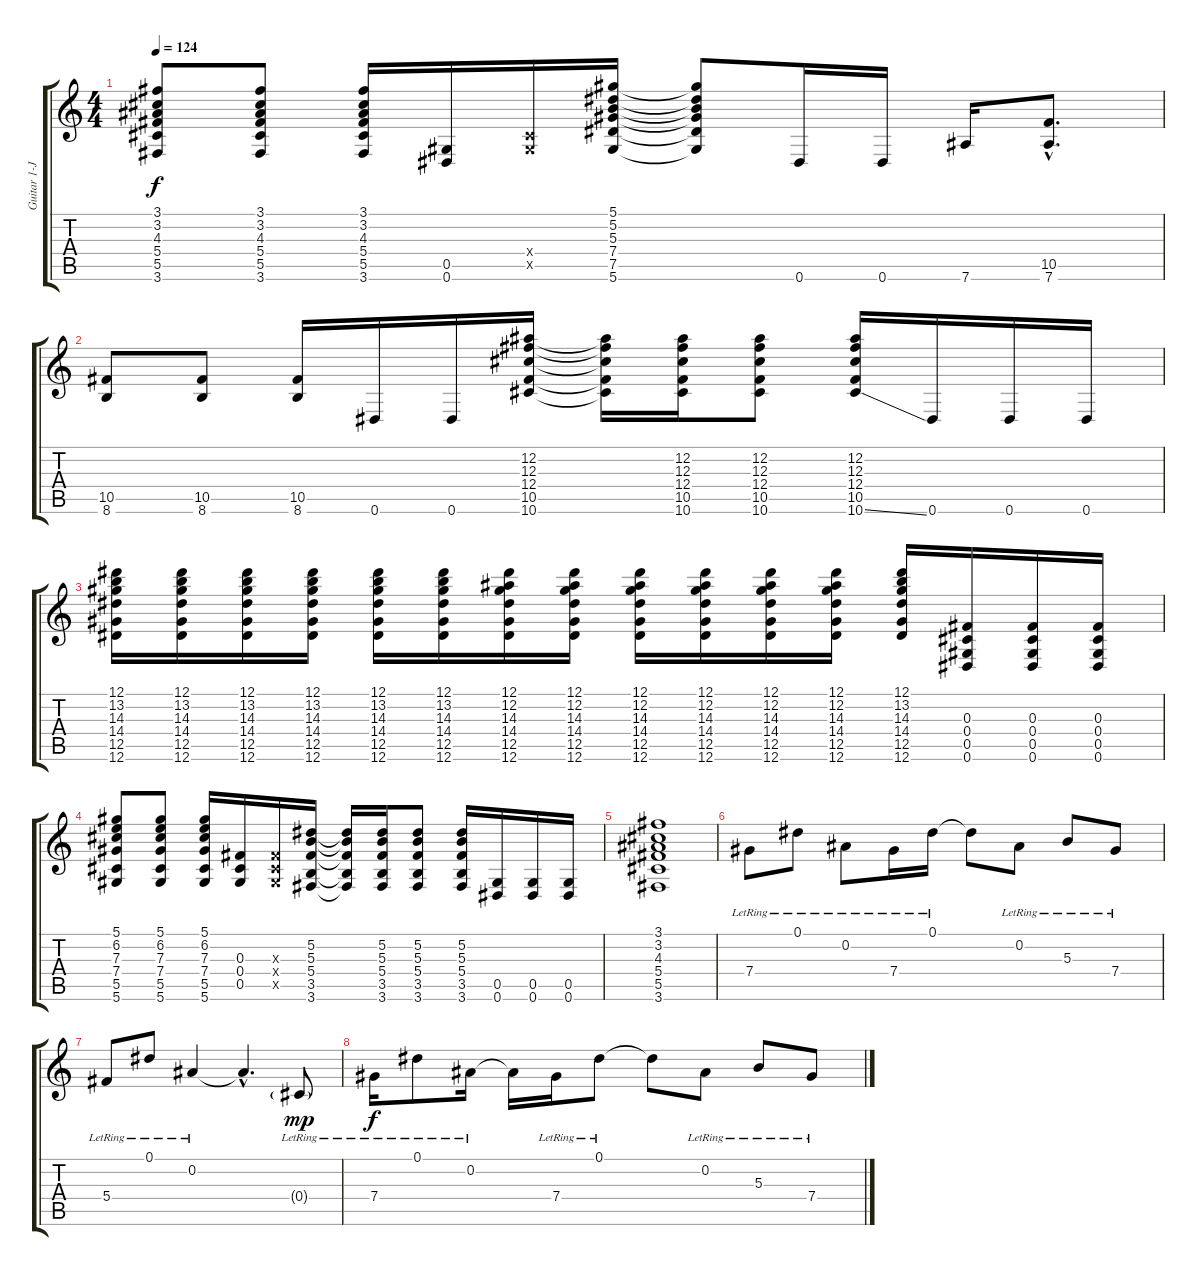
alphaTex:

\track ("Guitar 1-Jade Puget" "Guitar 1-J") {instrument overdrivenguitar}
\staff {score tabs}
\tuning (Eb4 Bb3 Gb3 Db3 Ab2 Eb2) {hide}
\ts (4 4)
\tempo 124
\clef g2
\ks c
(3.1 3.2 4.3 5.4 5.5 3.6).8{dy f} (3.1 3.2 4.3 5.4 5.5 3.6).8 (3.1 3.2 4.3 5.4 5.5 3.6).16 (0.5 0.6).16 (0.4{x} 0.5{x}).16 (5.1 5.2 5.3 7.4 7.5 5.6).16 (5.1{t} 5.2{t} 5.3{t} 7.4{t} 7.5{t} 5.6{t}).8 0.6.16 0.6.16 7.6.16 (10.5{hac} 7.6{hac}).8{d} |
(10.5 8.6).8 (10.5 8.6).8 (10.5 8.6).16 0.6.16 0.6.16 (12.2 12.3 12.4 10.5 10.6).16 (12.2{t} 12.3{t} 12.4{t} 10.5{t} 10.6{t}).16 (12.2 12.3 12.4 10.5 10.6).16 (12.2 12.3 12.4 10.5 10.6).8 (12.2 12.3 12.4 10.5 10.6{ss}).16 0.6.16 0.6.16 0.6.16 |
(12.1 13.2 14.3 14.4 12.5 12.6).16 (12.1 13.2 14.3 14.4 12.5 12.6).16 (12.1 13.2 14.3 14.4 12.5 12.6).16 (12.1 13.2 14.3 14.4 12.5 12.6).16 (12.1 13.2 14.3 14.4 12.5 12.6).16 (12.1 13.2 14.3 14.4 12.5 12.6).16 (12.1 12.2 14.3 14.4 12.5 12.6).16 (12.1 12.2 14.3 14.4 12.5 12.6).16 (12.1 12.2 14.3 14.4 12.5 12.6).16 (12.1 12.2 14.3 14.4 12.5 12.6).16 (12.1 12.2 14.3 14.4 12.5 12.6).16 (12.1 12.2 14.3 14.4 12.5 12.6).16 (12.1 13.2 14.3 14.4 12.5 12.6).16 (0.3 0.4 0.5 0.6).16 (0.3 0.4 0.5 0.6).16 (0.3 0.4 0.5 0.6).16 |
(5.1 6.2 7.3 7.4 5.5 5.6).8 (5.1 6.2 7.3 7.4 5.5 5.6).8 (5.1 6.2 7.3 7.4 5.5 5.6).16 (0.3 0.4 0.5).16 (0.3{x} 0.4{x} 0.5{x}).16 (5.2 5.3 5.4 3.5 3.6).16 (5.2{t} 5.3{t} 5.4{t} 3.5{t} 3.6{t}).16 (5.2 5.3 5.4 3.5 3.6).16 (5.2 5.3 5.4 3.5 3.6).8 (5.2 5.3 5.4 3.5 3.6).16 (0.5 0.6).16 (0.5 0.6).16 (0.5 0.6).16 |
(3.1 3.2 4.3 5.4 5.5 3.6).1 |
7.4{lr}.8{volume 8 balance 5 instrument electricguitarjazz} 0.1{lr}.8 0.2{lr}.8 7.4{lr}.16 0.1{lr}.16 0.1{t}.8 0.2{lr}.8 5.3{lr}.8 7.4{lr}.8 |
5.4{lr}.8 0.1{lr}.8 0.2{lr}.4 0.2{hac t}.4{d} 0.4{g lr}.8{dy mp} |
7.4{lr}.16{dy f} 0.1{lr}.8 0.2{lr}.16 0.2{t}.16 7.4{lr}.16 0.1{lr}.8 0.1{t}.8 0.2{lr}.8 5.3{lr}.8 7.4{lr}.8
